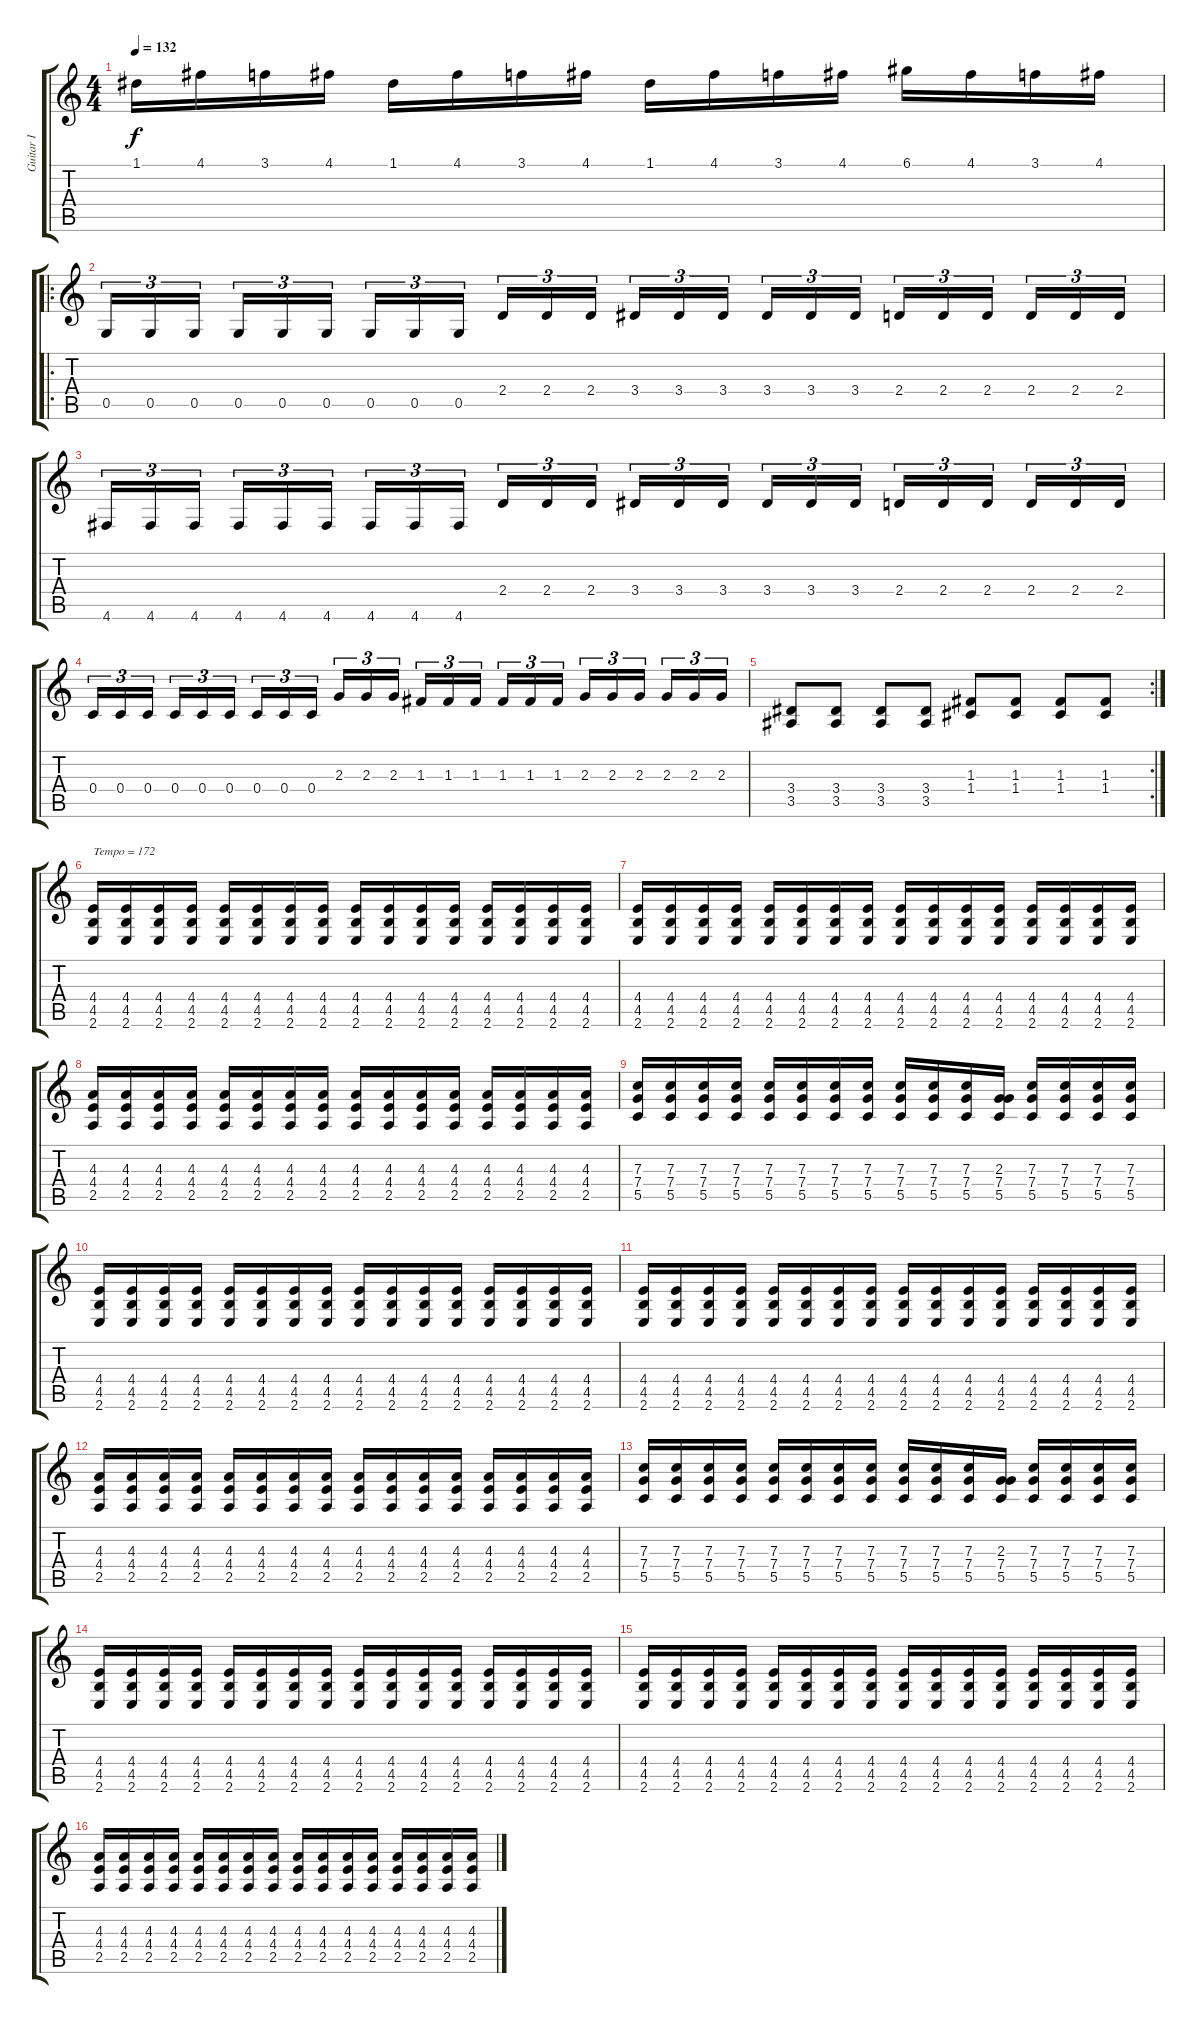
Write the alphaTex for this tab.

\track ("Guitar I" "Guitar I") {instrument distortionguitar}
\staff {score tabs}
\tuning (D4 A3 F3 C3 G2 D2) {hide}
\ts (4 4)
\tempo 132
\clef g2
\ks c
1.1.16{dy f} 4.1.16 3.1.16 4.1.16 1.1.16 4.1.16 3.1.16 4.1.16 1.1.16 4.1.16 3.1.16 4.1.16 6.1.16 4.1.16 3.1.16 4.1.16 |
\ro
0.5.16{tu (3 2)} 0.5.16{tu (3 2)} 0.5.16{tu (3 2)} 0.5.16{tu (3 2)} 0.5.16{tu (3 2)} 0.5.16{tu (3 2)} 0.5.16{tu (3 2)} 0.5.16{tu (3 2)} 0.5.16{tu (3 2)} 2.4.16{tu (3 2)} 2.4.16{tu (3 2)} 2.4.16{tu (3 2)} 3.4.16{tu (3 2)} 3.4.16{tu (3 2)} 3.4.16{tu (3 2)} 3.4.16{tu (3 2)} 3.4.16{tu (3 2)} 3.4.16{tu (3 2)} 2.4.16{tu (3 2)} 2.4.16{tu (3 2)} 2.4.16{tu (3 2)} 2.4.16{tu (3 2)} 2.4.16{tu (3 2)} 2.4.16{tu (3 2)} |
4.6.16{tu (3 2)} 4.6.16{tu (3 2)} 4.6.16{tu (3 2)} 4.6.16{tu (3 2)} 4.6.16{tu (3 2)} 4.6.16{tu (3 2)} 4.6.16{tu (3 2)} 4.6.16{tu (3 2)} 4.6.16{tu (3 2)} 2.4.16{tu (3 2)} 2.4.16{tu (3 2)} 2.4.16{tu (3 2)} 3.4.16{tu (3 2)} 3.4.16{tu (3 2)} 3.4.16{tu (3 2)} 3.4.16{tu (3 2)} 3.4.16{tu (3 2)} 3.4.16{tu (3 2)} 2.4.16{tu (3 2)} 2.4.16{tu (3 2)} 2.4.16{tu (3 2)} 2.4.16{tu (3 2)} 2.4.16{tu (3 2)} 2.4.16{tu (3 2)} |
0.4.16{tu (3 2)} 0.4.16{tu (3 2)} 0.4.16{tu (3 2)} 0.4.16{tu (3 2)} 0.4.16{tu (3 2)} 0.4.16{tu (3 2)} 0.4.16{tu (3 2)} 0.4.16{tu (3 2)} 0.4.16{tu (3 2)} 2.3.16{tu (3 2)} 2.3.16{tu (3 2)} 2.3.16{tu (3 2)} 1.3.16{tu (3 2)} 1.3.16{tu (3 2)} 1.3.16{tu (3 2)} 1.3.16{tu (3 2)} 1.3.16{tu (3 2)} 1.3.16{tu (3 2)} 2.3.16{tu (3 2)} 2.3.16{tu (3 2)} 2.3.16{tu (3 2)} 2.3.16{tu (3 2)} 2.3.16{tu (3 2)} 2.3.16{tu (3 2)} |
\rc 2
(3.4 3.5).8 (3.4 3.5).8 (3.4 3.5).8 (3.4 3.5).8 (1.3 1.4).8 (1.3 1.4).8 (1.3 1.4).8 (1.3 1.4).8 |
(4.4 4.5 2.6).16{txt "Tempo = 172"} (4.4 4.5 2.6).16 (4.4 4.5 2.6).16 (4.4 4.5 2.6).16 (4.4 4.5 2.6).16 (4.4 4.5 2.6).16 (4.4 4.5 2.6).16 (4.4 4.5 2.6).16 (4.4 4.5 2.6).16 (4.4 4.5 2.6).16 (4.4 4.5 2.6).16 (4.4 4.5 2.6).16 (4.4 4.5 2.6).16 (4.4 4.5 2.6).16 (4.4 4.5 2.6).16 (4.4 4.5 2.6).16 |
(4.4 4.5 2.6).16 (4.4 4.5 2.6).16 (4.4 4.5 2.6).16 (4.4 4.5 2.6).16 (4.4 4.5 2.6).16 (4.4 4.5 2.6).16 (4.4 4.5 2.6).16 (4.4 4.5 2.6).16 (4.4 4.5 2.6).16 (4.4 4.5 2.6).16 (4.4 4.5 2.6).16 (4.4 4.5 2.6).16 (4.4 4.5 2.6).16 (4.4 4.5 2.6).16 (4.4 4.5 2.6).16 (4.4 4.5 2.6).16 |
(4.3 4.4 2.5).16 (4.3 4.4 2.5).16 (4.3 4.4 2.5).16 (4.3 4.4 2.5).16 (4.3 4.4 2.5).16 (4.3 4.4 2.5).16 (4.3 4.4 2.5).16 (4.3 4.4 2.5).16 (4.3 4.4 2.5).16 (4.3 4.4 2.5).16 (4.3 4.4 2.5).16 (4.3 4.4 2.5).16 (4.3 4.4 2.5).16 (4.3 4.4 2.5).16 (4.3 4.4 2.5).16 (4.3 4.4 2.5).16 |
(7.3 7.4 5.5).16 (7.3 7.4 5.5).16 (7.3 7.4 5.5).16 (7.3 7.4 5.5).16 (7.3 7.4 5.5).16 (7.3 7.4 5.5).16 (7.3 7.4 5.5).16 (7.3 7.4 5.5).16 (7.3 7.4 5.5).16 (7.3 7.4 5.5).16 (7.3 7.4 5.5).16 (2.3 7.4 5.5).16 (7.3 7.4 5.5).16 (7.3 7.4 5.5).16 (7.3 7.4 5.5).16 (7.3 7.4 5.5).16 |
(4.4 4.5 2.6).16 (4.4 4.5 2.6).16 (4.4 4.5 2.6).16 (4.4 4.5 2.6).16 (4.4 4.5 2.6).16 (4.4 4.5 2.6).16 (4.4 4.5 2.6).16 (4.4 4.5 2.6).16 (4.4 4.5 2.6).16 (4.4 4.5 2.6).16 (4.4 4.5 2.6).16 (4.4 4.5 2.6).16 (4.4 4.5 2.6).16 (4.4 4.5 2.6).16 (4.4 4.5 2.6).16 (4.4 4.5 2.6).16 |
(4.4 4.5 2.6).16 (4.4 4.5 2.6).16 (4.4 4.5 2.6).16 (4.4 4.5 2.6).16 (4.4 4.5 2.6).16 (4.4 4.5 2.6).16 (4.4 4.5 2.6).16 (4.4 4.5 2.6).16 (4.4 4.5 2.6).16 (4.4 4.5 2.6).16 (4.4 4.5 2.6).16 (4.4 4.5 2.6).16 (4.4 4.5 2.6).16 (4.4 4.5 2.6).16 (4.4 4.5 2.6).16 (4.4 4.5 2.6).16 |
(4.3 4.4 2.5).16 (4.3 4.4 2.5).16 (4.3 4.4 2.5).16 (4.3 4.4 2.5).16 (4.3 4.4 2.5).16 (4.3 4.4 2.5).16 (4.3 4.4 2.5).16 (4.3 4.4 2.5).16 (4.3 4.4 2.5).16 (4.3 4.4 2.5).16 (4.3 4.4 2.5).16 (4.3 4.4 2.5).16 (4.3 4.4 2.5).16 (4.3 4.4 2.5).16 (4.3 4.4 2.5).16 (4.3 4.4 2.5).16 |
(7.3 7.4 5.5).16 (7.3 7.4 5.5).16 (7.3 7.4 5.5).16 (7.3 7.4 5.5).16 (7.3 7.4 5.5).16 (7.3 7.4 5.5).16 (7.3 7.4 5.5).16 (7.3 7.4 5.5).16 (7.3 7.4 5.5).16 (7.3 7.4 5.5).16 (7.3 7.4 5.5).16 (2.3 7.4 5.5).16 (7.3 7.4 5.5).16 (7.3 7.4 5.5).16 (7.3 7.4 5.5).16 (7.3 7.4 5.5).16 |
(4.4 4.5 2.6).16 (4.4 4.5 2.6).16 (4.4 4.5 2.6).16 (4.4 4.5 2.6).16 (4.4 4.5 2.6).16 (4.4 4.5 2.6).16 (4.4 4.5 2.6).16 (4.4 4.5 2.6).16 (4.4 4.5 2.6).16 (4.4 4.5 2.6).16 (4.4 4.5 2.6).16 (4.4 4.5 2.6).16 (4.4 4.5 2.6).16 (4.4 4.5 2.6).16 (4.4 4.5 2.6).16 (4.4 4.5 2.6).16 |
(4.4 4.5 2.6).16 (4.4 4.5 2.6).16 (4.4 4.5 2.6).16 (4.4 4.5 2.6).16 (4.4 4.5 2.6).16 (4.4 4.5 2.6).16 (4.4 4.5 2.6).16 (4.4 4.5 2.6).16 (4.4 4.5 2.6).16 (4.4 4.5 2.6).16 (4.4 4.5 2.6).16 (4.4 4.5 2.6).16 (4.4 4.5 2.6).16 (4.4 4.5 2.6).16 (4.4 4.5 2.6).16 (4.4 4.5 2.6).16 |
(4.3 4.4 2.5).16 (4.3 4.4 2.5).16 (4.3 4.4 2.5).16 (4.3 4.4 2.5).16 (4.3 4.4 2.5).16 (4.3 4.4 2.5).16 (4.3 4.4 2.5).16 (4.3 4.4 2.5).16 (4.3 4.4 2.5).16 (4.3 4.4 2.5).16 (4.3 4.4 2.5).16 (4.3 4.4 2.5).16 (4.3 4.4 2.5).16 (4.3 4.4 2.5).16 (4.3 4.4 2.5).16 (4.3 4.4 2.5).16
